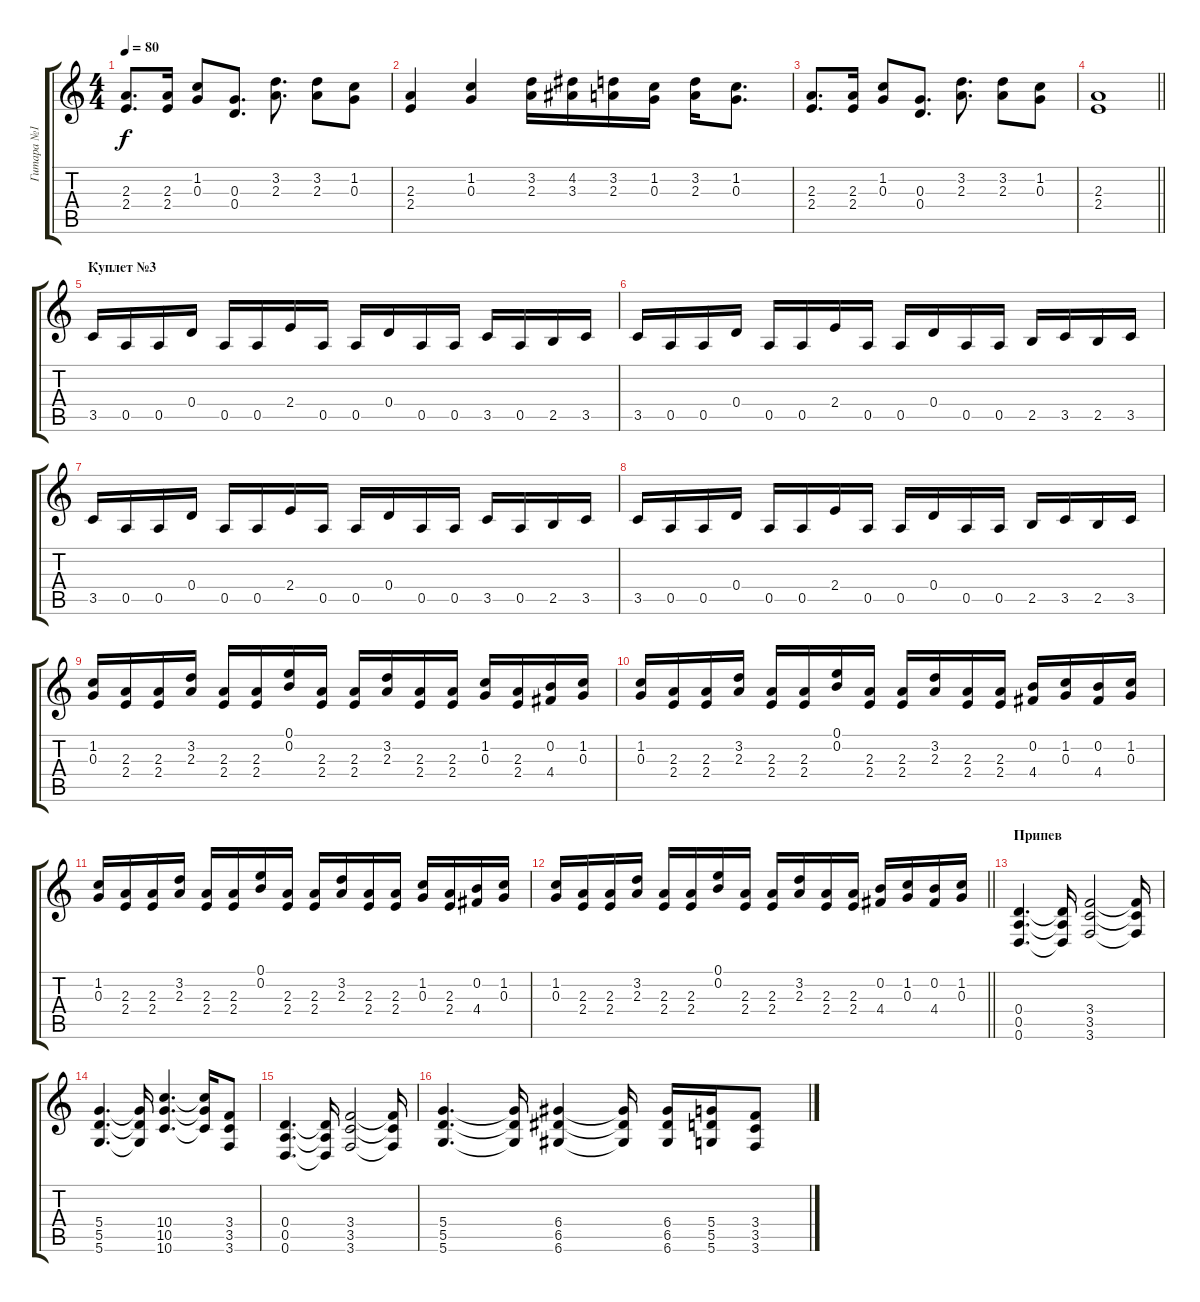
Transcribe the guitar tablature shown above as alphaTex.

\track ("Гитара №1" "Гитара №1") {instrument overdrivenguitar}
\staff {score tabs}
\tuning (E4 B3 G3 D3 A2 D2) {hide}
\ts (4 4)
\tempo 80
\clef g2
\ks c
(2.3 2.4).8{d dy f} (2.3 2.4).16 (1.2 0.3).8 (0.3 0.4).8{d} (3.2 2.3).8{d} (3.2 2.3).8 (1.2 0.3).8 |
(2.3 2.4).4 (1.2 0.3).4 (3.2 2.3).16 (4.2 3.3).16 (3.2 2.3).16 (1.2 0.3).16 (3.2 2.3).16 (1.2 0.3).8{d} |
(2.3 2.4).8{d} (2.3 2.4).16 (1.2 0.3).8 (0.3 0.4).8{d} (3.2 2.3).8{d} (3.2 2.3).8 (1.2 0.3).8 |
\barLineRight lightlight
(2.3 2.4).1 |
\section ("" "Куплет №3")
3.5.16 0.5.16 0.5.16 0.4.16 0.5.16 0.5.16 2.4.16 0.5.16 0.5.16 0.4.16 0.5.16 0.5.16 3.5.16 0.5.16 2.5.16 3.5.16 |
3.5.16 0.5.16 0.5.16 0.4.16 0.5.16 0.5.16 2.4.16 0.5.16 0.5.16 0.4.16 0.5.16 0.5.16 2.5.16 3.5.16 2.5.16 3.5.16 |
3.5.16 0.5.16 0.5.16 0.4.16 0.5.16 0.5.16 2.4.16 0.5.16 0.5.16 0.4.16 0.5.16 0.5.16 3.5.16 0.5.16 2.5.16 3.5.16 |
3.5.16 0.5.16 0.5.16 0.4.16 0.5.16 0.5.16 2.4.16 0.5.16 0.5.16 0.4.16 0.5.16 0.5.16 2.5.16 3.5.16 2.5.16 3.5.16 |
(1.2 0.3).16 (2.3 2.4).16 (2.3 2.4).16 (3.2 2.3).16 (2.3 2.4).16 (2.3 2.4).16 (0.1 0.2).16 (2.3 2.4).16 (2.3 2.4).16 (3.2 2.3).16 (2.3 2.4).16 (2.3 2.4).16 (1.2 0.3).16 (2.3 2.4).16 (0.2 4.4).16 (1.2 0.3).16 |
(1.2 0.3).16 (2.3 2.4).16 (2.3 2.4).16 (3.2 2.3).16 (2.3 2.4).16 (2.3 2.4).16 (0.1 0.2).16 (2.3 2.4).16 (2.3 2.4).16 (3.2 2.3).16 (2.3 2.4).16 (2.3 2.4).16 (0.2 4.4).16 (1.2 0.3).16 (0.2 4.4).16 (1.2 0.3).16 |
(1.2 0.3).16 (2.3 2.4).16 (2.3 2.4).16 (3.2 2.3).16 (2.3 2.4).16 (2.3 2.4).16 (0.1 0.2).16 (2.3 2.4).16 (2.3 2.4).16 (3.2 2.3).16 (2.3 2.4).16 (2.3 2.4).16 (1.2 0.3).16 (2.3 2.4).16 (0.2 4.4).16 (1.2 0.3).16 |
\barLineRight lightlight
(1.2 0.3).16 (2.3 2.4).16 (2.3 2.4).16 (3.2 2.3).16 (2.3 2.4).16 (2.3 2.4).16 (0.1 0.2).16 (2.3 2.4).16 (2.3 2.4).16 (3.2 2.3).16 (2.3 2.4).16 (2.3 2.4).16 (0.2 4.4).16 (1.2 0.3).16 (0.2 4.4).16 (1.2 0.3).16 |
\section ("" "Припев")
(0.4 0.5 0.6).4{d} (0.4{t} 0.5{t} 0.6{t}).16 (3.4 3.5 3.6).2 (3.4{t} 3.5{t} 3.6{t}).16 |
(5.4 5.5 5.6).4{d} (5.4{t} 5.5{t} 5.6{t}).16 (10.4 10.5 10.6).4{d} (10.4{t} 10.5{t} 10.6{t}).16 (3.4 3.5 3.6).8 |
(0.4 0.5 0.6).4{d} (0.4{t} 0.5{t} 0.6{t}).16 (3.4 3.5 3.6).2 (3.4{t} 3.5{t} 3.6{t}).16 |
(5.4 5.5 5.6).4{d} (5.4{t} 5.5{t} 5.6{t}).16 (6.4 6.5 6.6).4 (6.4{t} 6.5{t} 6.6{t}).16 (6.4 6.5 6.6).16 (5.4 5.5 5.6).16 (3.4 3.5 3.6).8
